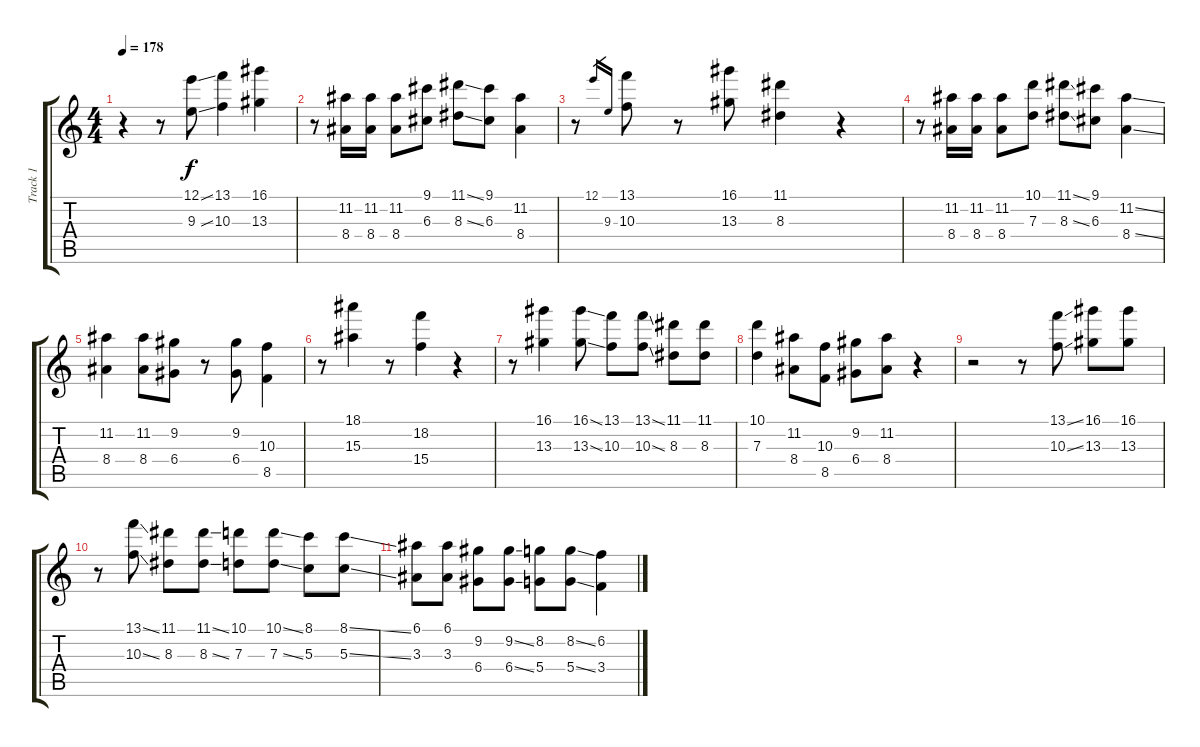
\track ("Track 1" "Track 1") {instrument acousticguitarnylon}
\staff {score tabs}
\tuning (E4 B3 G3 D3 A2 E2) {hide}
\ts (4 4)
\tempo 178
\clef g2
\ks c
r.4{dy f} r.8 (12.1{ss} 9.3{ss}).8 (13.1 10.3).4 (16.1 13.3).4 |
r.8 (11.2 8.4).16 (11.2 8.4).16 (11.2 8.4).8 (9.1 6.3).8 (11.1{ss} 8.3{ss}).8 (9.1 6.3).8 (11.2 8.4).4 |
r.8 12.1.16{gr} 9.3.16{gr} (13.1 10.3).8 r.8 (16.1 13.3).8 (11.1 8.3).4 r.4 |
r.8 (11.2 8.4).16 (11.2 8.4).16 (11.2 8.4).8 (10.1 7.3).8 (11.1{ss} 8.3{ss}).8 (9.1 6.3).8 (11.2{ss} 8.4{ss}).4 |
(11.2 8.4).4 (11.2 8.4).8 (9.2 6.4).8 r.8 (9.2 6.4).8 (10.3 8.5).4 |
r.8 (18.1 15.3).4 r.8 (18.2 15.4).4 r.4 |
r.8 (16.1 13.3).4 (16.1{ss} 13.3{ss}).8 (13.1 10.3).8 (13.1{ss} 10.3{ss}).8 (11.1 8.3).8 (11.1 8.3).8 |
(10.1 7.3).4 (11.2 8.4).8 (10.3 8.5).8 (9.2 6.4).8 (11.2 8.4).8 r.4 |
r.2 r.8 (13.1{ss} 10.3{ss}).8 (16.1 13.3).8 (16.1 13.3).8 |
r.8 (13.1{ss} 10.3{ss}).8 (11.1 8.3).8 (11.1{ss} 8.3{ss}).8 (10.1 7.3).8 (10.1{ss} 7.3{ss}).8 (8.1 5.3).8 (8.1{ss} 5.3{ss}).8 |
(6.1 3.3).8 (6.1 3.3).8 (9.2 6.4).8 (9.2{ss} 6.4{ss}).8 (8.2 5.4).8 (8.2{ss} 5.4{ss}).8 (6.2 3.4).4
